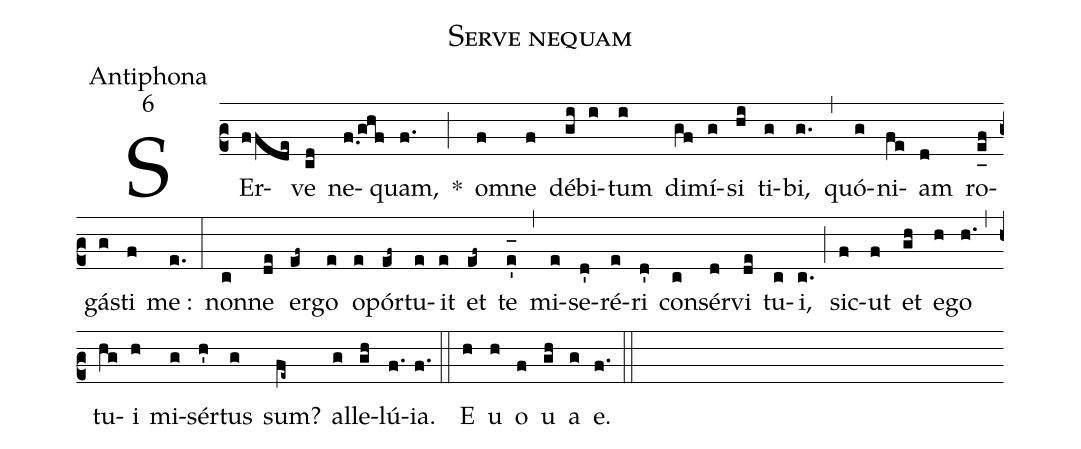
name:Serve nequam;
office-part:Antiphona;
mode:6;
%%
(c2) SEr(ffde)ve(cd) ne(f.0/[-0.5]ghf)quam,(f.) *(;) o(f)mne(f) dé(gi)bi(i)tum(i) di(gf)mí(g)si(hi) ti(g)bi,(g.) (,) quó(g)ni(fe)am(d) ro(e_[uh:l]f)gá(g)sti(f) me :(e.) (:) non(c)ne(de) er(ef~)go(e) o(e)pór(ef~)tu(e)it(e) et(ef~) te(e'_[oh:h]) (,) mi(e)se(d')ré(e)ri(d') con(c)sér(d)vi(de) tu(c)i,(c.) (;) sic(f)ut(f) et(gh) e(h)go(h.) (,) tu(hg)i(h) mi(g)sér(h')tus(g) sum?(fe~) al(g)le(gh)lú(f.){ia}.(f.) (::) <eu>E(h) u(h) o(f) u(gh) a(g) e.</eu>(f.) (::)
